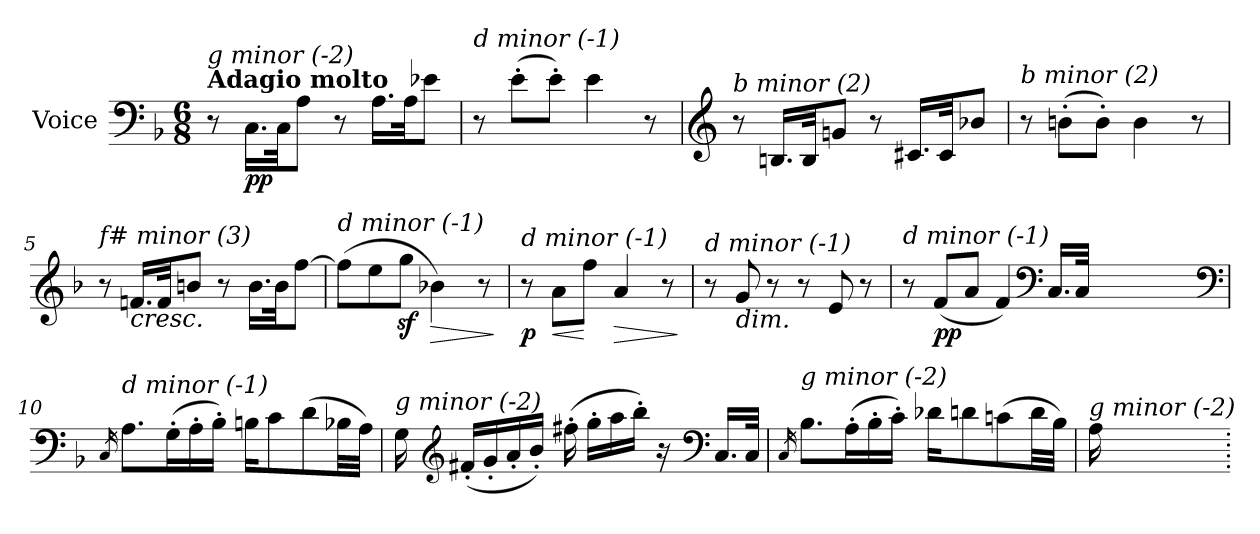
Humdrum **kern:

**kern	**dynam
*part1	*part1
*staff1	*staff1
*I"Voice	*
*I'V	*
*clefF4	*
*k[b-]	*
*M6/8	*
=1	=1
!LO:TX:a:B:t=Adagio molto	!
!LO:TX:i:t=g minor (-2)	!
8r	.
!	!LO:DY:b
16.C\LL	pp
32C\JK	.
8A\J	.
8r	.
16.A\LL	.
32A\JK	.
8e-Xi\J	.
=2	=2
!LO:TX:i:t=d minor (-1)	!
8r	.
(>8e'\L	.
8e'\J)	.
4e\	.
8r	.
=3	=3
*clefG2	*
!LO:TX:i:t=b minor (2)	!
8r	.
16.Bn/LL	.
32B/JK	.
8gn/J	.
8r	.
16.c#X/LL	.
32c#/JK	.
8b-Xi/J	.
=4	=4
!LO:TX:i:t=b minor (2)	!
8r	.
(>8bn'\L	.
8b'\J)	.
4b\	.
8r	.
!!LO:LB:g=z
=5	=5
!LO:TX:i:t=f# minor (3)	!
8r	.
!LO:TX:b:i:t=cresc.	!
16.fn/LL	.
32f/JK	.
8bn/J	.
8r	.
16.b\LL	.
32b\JK	.
[8ff\J	.
=6	=6
!LO:TX:i:t=d minor (-1)	!
(>8ff\L]	.
8ee\	.
8ggz<\J	.
!	!LO:HP:b
4b-X\)	>
8r	.
.	]
=7	=7
!LO:TX:i:t=d minor (-1)	!
!	!LO:DY:b
8r	p
!	!LO:HP:b
8a\L	<
8ff\J	[
!	!LO:HP:b
4a/	>
8r	.
.	]
=8	=8
!LO:TX:i:t=d minor (-1)	!
8r	.
!LO:TX:b:i:t=dim.	!
8g/	.
8r	.
8r	.
8e/	.
8r	.
=9	=9
!LO:TX:i:t=d minor (-1)	!
8r	.
!	!LO:DY:b
(<8f/L	pp
8a/J	.
4f/)	.
*clefF4	*
16.C/LL	.
32C/JJk	.
1.ryy	.
*clefF4	*
!!LO:LB:g=z
=10	=10
16qC/	.
!LO:TX:i:t=d minor (-1)	!
8.A\L	.
(>16G'\L	.
16A'\	.
16B-'\JJ)	.
16Bn\KL	.
8c\	.
(>8d\	.
32B-X\LL	.
32A\JJJ)	.
=11	=11
!LO:TX:i:t=g minor (-2)	!
16G\	.
*clefG2	*
(<16f#X'/LL	.
16g'/	.
16a'/	.
16b-'/JJ)	.
(>16ff#X'\	.
16gg'\LL	.
16aa\	.
16bb-'\JJ)	.
16r	.
*clefF4	*
16.C/LL	.
32C/JJk	.
!!LO:LB:g=z
=12	=12
16qC/	.
!LO:TX:i:t=g minor (-2)	!
8.B-\L	.
(>16A'\L	.
16B-'\	.
16c'\JJ)	.
16d-Xi\KL	.
8d\	.
(>8cn\	.
32d\LL	.
32B-\JJJ)	.
=13	=13
!LO:TX:i:t=g minor (-2)	!
16A\	.
=.	=.
*-	*-
